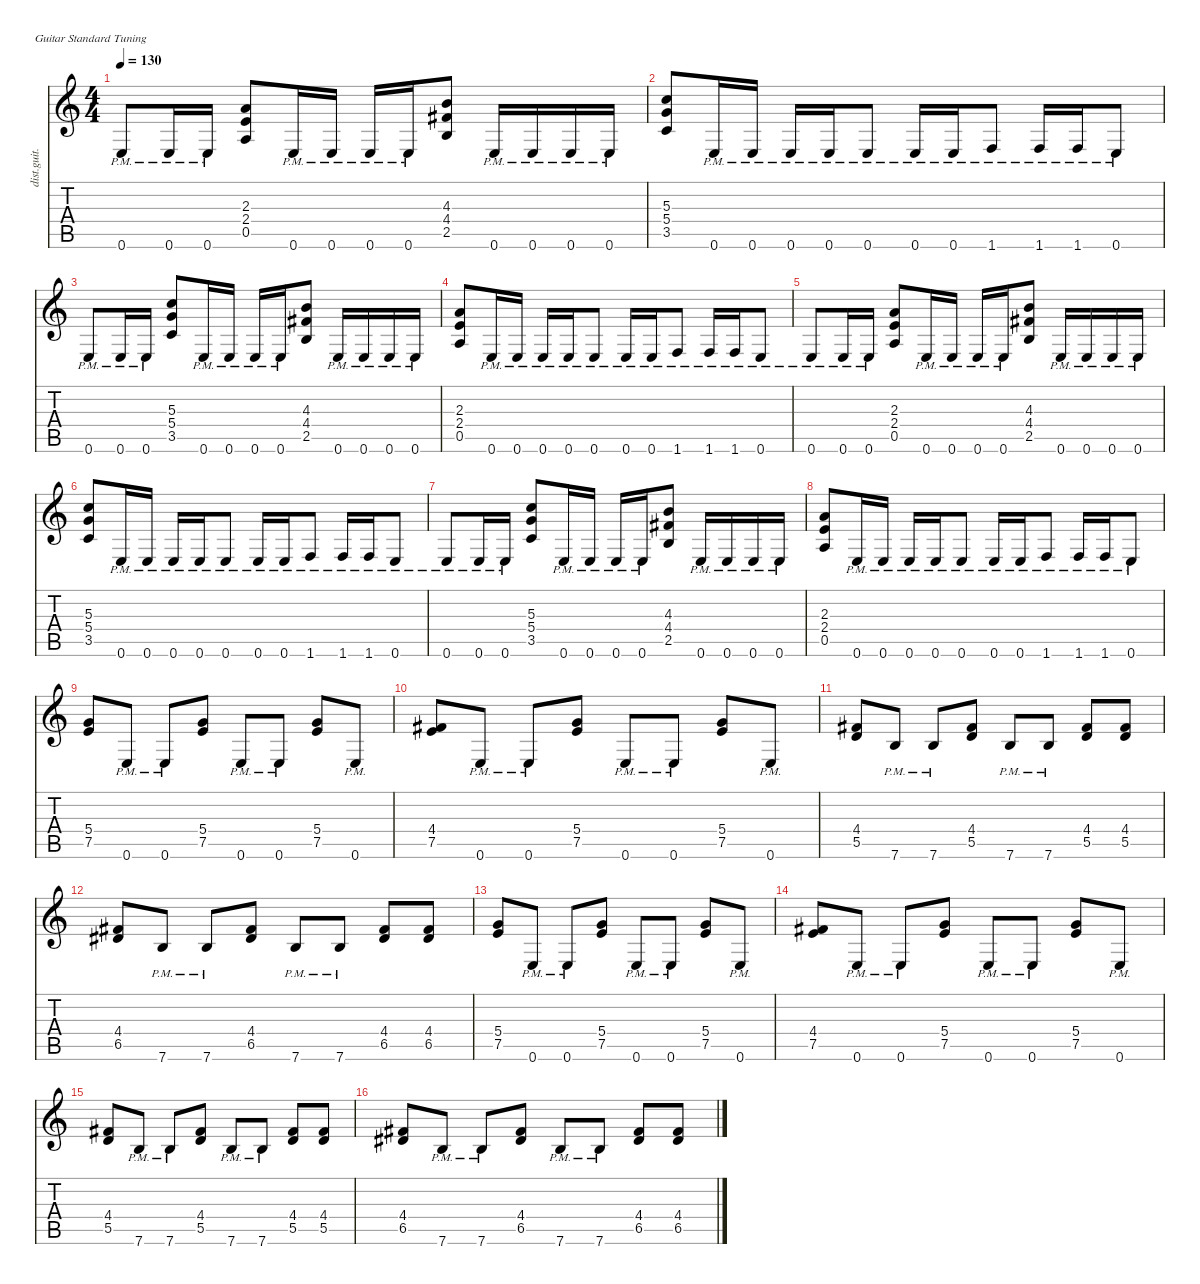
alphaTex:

\defaultSystemsLayout 4
\hideDynamics
\bracketExtendMode nobrackets
\otherSystemsTrackNameOrientation horizontal
\track ("Kirk (Rhythm Guitar)" "dist.guit.") {instrument distortionguitar}
\staff {score tabs}
\tuning (E4 B3 G3 D3 A2 E2)
\ts (4 4)
\tempo 130
\clef g2
\ks c
0.6{pm}.8{dy f beam Up} 0.6{pm}.16{beam Up} 0.6{pm}.16{beam Up} (2.3 2.4 0.5).8{beam Up} 0.6{pm}.16{beam Up} 0.6{pm}.16{beam Up} 0.6{pm}.16{beam Up} 0.6{pm}.16{beam Up} (4.3 4.4{acc #} 2.5).8{beam Up} 0.6{pm}.16{beam Up} 0.6{pm}.16{beam Up} 0.6{pm}.16{beam Up} 0.6{pm}.16{beam Up} |
(5.3 5.4 3.5).8{beam Up} 0.6{pm}.16{beam Up} 0.6{pm}.16{beam Up} 0.6{pm}.16{beam Up} 0.6{pm}.16{beam Up} 0.6{pm}.8{beam Up} 0.6{pm}.16{beam Up} 0.6{pm}.16{beam Up} 1.6{pm}.8{beam Up} 1.6{pm}.16{beam Up} 1.6{pm}.16{beam Up} 0.6{pm}.8{beam Up} |
0.6{pm}.8{beam Up} 0.6{pm}.16{beam Up} 0.6{pm}.16{beam Up} (5.3 5.4 3.5).8{beam Up} 0.6{pm}.16{beam Up} 0.6{pm}.16{beam Up} 0.6{pm}.16{beam Up} 0.6{pm}.16{beam Up} (4.3 4.4{acc #} 2.5).8{beam Up} 0.6{pm}.16{beam Up} 0.6{pm}.16{beam Up} 0.6{pm}.16{beam Up} 0.6{pm}.16{beam Up} |
(2.3 2.4 0.5).8{beam Up} 0.6{pm}.16{beam Up} 0.6{pm}.16{beam Up} 0.6{pm}.16{beam Up} 0.6{pm}.16{beam Up} 0.6{pm}.8{beam Up} 0.6{pm}.16{beam Up} 0.6{pm}.16{beam Up} 1.6{pm}.8{beam Up} 1.6{pm}.16{beam Up} 1.6{pm}.16{beam Up} 0.6{pm}.8{beam Up} |
0.6{pm}.8{beam Up} 0.6{pm}.16{beam Up} 0.6{pm}.16{beam Up} (2.3 2.4 0.5).8{beam Up} 0.6{pm}.16{beam Up} 0.6{pm}.16{beam Up} 0.6{pm}.16{beam Up} 0.6{pm}.16{beam Up} (4.3 4.4{acc #} 2.5).8{beam Up} 0.6{pm}.16{beam Up} 0.6{pm}.16{beam Up} 0.6{pm}.16{beam Up} 0.6{pm}.16{beam Up} |
(5.3 5.4 3.5).8{beam Up} 0.6{pm}.16{beam Up} 0.6{pm}.16{beam Up} 0.6{pm}.16{beam Up} 0.6{pm}.16{beam Up} 0.6{pm}.8{beam Up} 0.6{pm}.16{beam Up} 0.6{pm}.16{beam Up} 1.6{pm}.8{beam Up} 1.6{pm}.16{beam Up} 1.6{pm}.16{beam Up} 0.6{pm}.8{beam Up} |
0.6{pm}.8{beam Up} 0.6{pm}.16{beam Up} 0.6{pm}.16{beam Up} (5.3 5.4 3.5).8{beam Up} 0.6{pm}.16{beam Up} 0.6{pm}.16{beam Up} 0.6{pm}.16{beam Up} 0.6{pm}.16{beam Up} (4.3 4.4{acc #} 2.5).8{beam Up} 0.6{pm}.16{beam Up} 0.6{pm}.16{beam Up} 0.6{pm}.16{beam Up} 0.6{pm}.16{beam Up} |
(2.3 2.4 0.5).8{beam Up} 0.6{pm}.16{beam Up} 0.6{pm}.16{beam Up} 0.6{pm}.16{beam Up} 0.6{pm}.16{beam Up} 0.6{pm}.8{beam Up} 0.6{pm}.16{beam Up} 0.6{pm}.16{beam Up} 1.6{pm}.8{beam Up} 1.6{pm}.16{beam Up} 1.6{pm}.16{beam Up} 0.6{pm}.8{beam Up} |
(5.4 7.5).8{beam Up} 0.6{pm}.8{beam Up} 0.6{pm}.8{beam Up} (5.4 7.5).8{beam Up} 0.6{pm}.8{beam Up} 0.6{pm}.8{beam Up} (5.4 7.5).8{beam Up} 0.6{pm}.8{beam Up} |
(4.4{acc #} 7.5).8{beam Up} 0.6{pm}.8{beam Up} 0.6{pm}.8{beam Up} (5.4 7.5).8{beam Up} 0.6{pm}.8{beam Up} 0.6{pm}.8{beam Up} (5.4 7.5).8{beam Up} 0.6{pm}.8{beam Up} |
(4.4{acc #} 5.5).8{beam Up} 7.6{pm}.8{beam Up} 7.6{pm}.8{beam Up} (4.4{acc #} 5.5).8{beam Up} 7.6{pm}.8{beam Up} 7.6{pm}.8{beam Up} (4.4{acc #} 5.5).8{beam Up} (4.4{acc #} 5.5).8{beam Up} |
(4.4{acc #} 6.5{acc #}).8{beam Up} 7.6{pm}.8{beam Up} 7.6{pm}.8{beam Up} (4.4{acc #} 6.5{acc #}).8{beam Up} 7.6{pm}.8{beam Up} 7.6{pm}.8{beam Up} (4.4{acc #} 6.5{acc #}).8{beam Up} (4.4{acc #} 6.5{acc #}).8{beam Up} |
(5.4 7.5).8{beam Up} 0.6{pm}.8{beam Up} 0.6{pm}.8{beam Up} (5.4 7.5).8{beam Up} 0.6{pm}.8{beam Up} 0.6{pm}.8{beam Up} (5.4 7.5).8{beam Up} 0.6{pm}.8{beam Up} |
(4.4{acc #} 7.5).8{beam Up} 0.6{pm}.8{beam Up} 0.6{pm}.8{beam Up} (5.4 7.5).8{beam Up} 0.6{pm}.8{beam Up} 0.6{pm}.8{beam Up} (5.4 7.5).8{beam Up} 0.6{pm}.8{beam Up} |
(4.4{acc #} 5.5).8{beam Up} 7.6{pm}.8{beam Up} 7.6{pm}.8{beam Up} (4.4{acc #} 5.5).8{beam Up} 7.6{pm}.8{beam Up} 7.6{pm}.8{beam Up} (4.4{acc #} 5.5).8{beam Up} (4.4{acc #} 5.5).8{beam Up} |
(4.4{acc #} 6.5{acc #}).8{beam Up} 7.6{pm}.8{beam Up} 7.6{pm}.8{beam Up} (4.4{acc #} 6.5{acc #}).8{beam Up} 7.6{pm}.8{beam Up} 7.6{pm}.8{beam Up} (4.4{acc #} 6.5{acc #}).8{beam Up} (4.4{acc #} 6.5{acc #}).8{beam Up}
